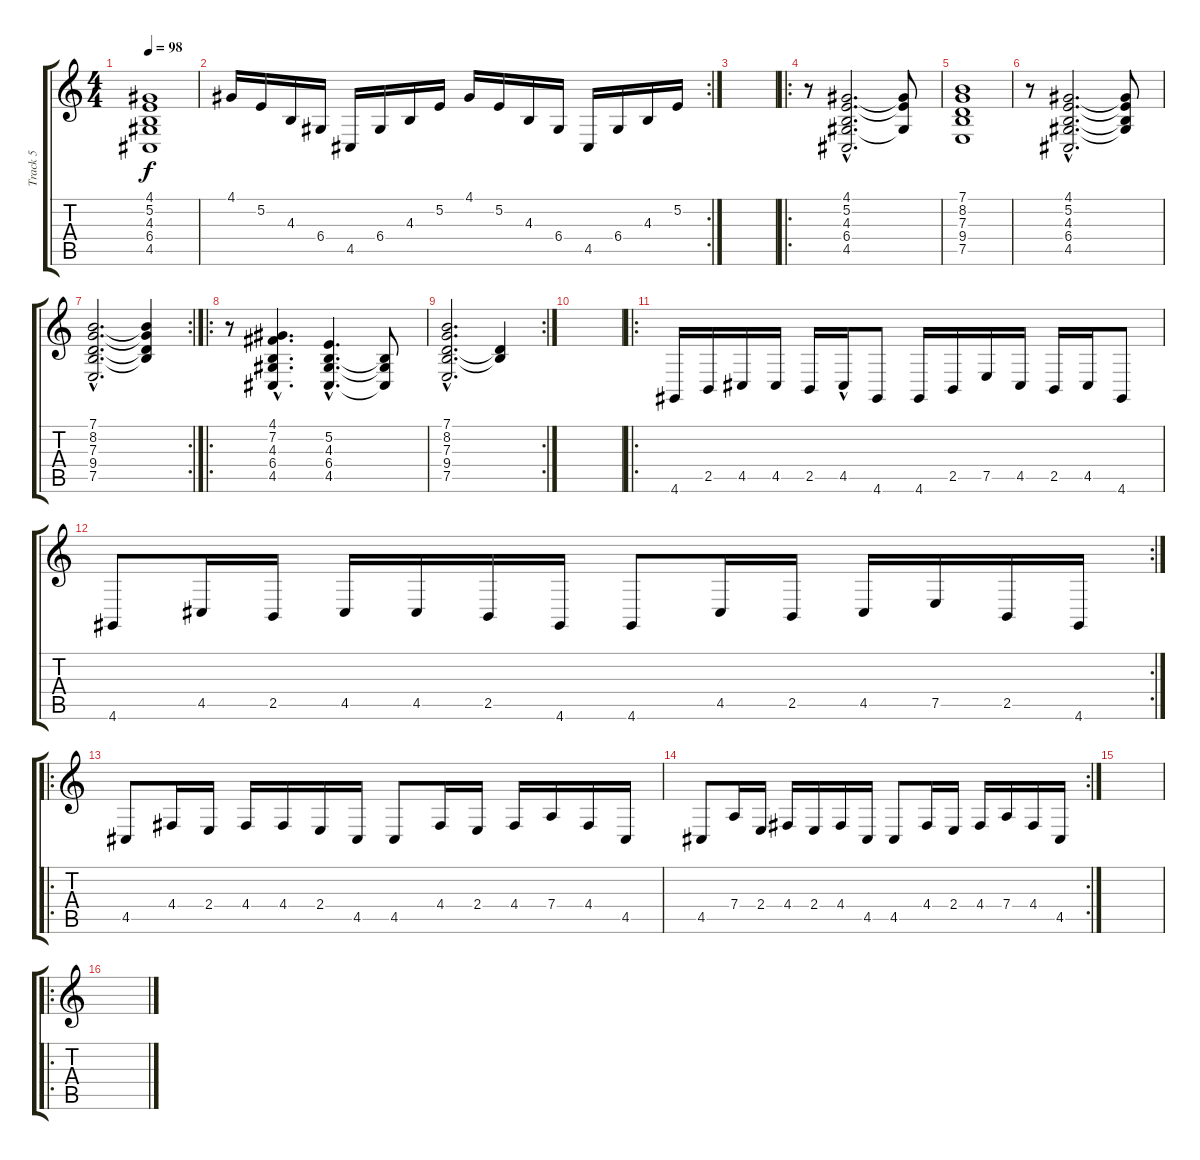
\track ("Track 5" "Track 5") {instrument fx1rain}
\staff {score tabs}
\tuning (E4 B3 G3 D3 A2 E2) {hide}
\ts (4 4)
\tempo 98
\clef g2
\ks c
(4.1 5.2 4.3 6.4 4.5).1{dy f instrument fx1rain} |
\rc 2
4.1.16 5.2.16 4.3.16 6.4.16 4.5.16 6.4.16 4.3.16 5.2.16 4.1.16 5.2.16 4.3.16 6.4.16 4.5.16 6.4.16 4.3.16 5.2.16 |
|
\ro
r.8 (4.1{hac} 5.2{hac} 4.3{hac} 6.4{hac} 4.5{hac}).2{d} (4.1{t} 5.2{t} 6.4{t}).8 |
(7.1 8.2 7.3 9.4 7.5).1 |
r.8 (4.1{hac} 5.2{hac} 4.3{hac} 6.4{hac} 4.5{hac}).2{d} (4.1{t} 5.2{t} 4.3{t} 6.4{t}).8 |
\rc 2
(7.1{hac} 8.2{hac} 7.3{hac} 9.4{hac} 7.5{hac}).2{d} (7.1{t} 8.2{t} 7.3{t} 9.4{t}).4 |
\ro
r.8 (4.1{hac} 7.2{hac} 4.3{hac} 6.4{hac} 4.5{hac}).4{d} (5.2{hac} 4.3{hac} 6.4{hac} 4.5{hac}).4{d} (4.3{t} 6.4{t} 4.5{t}).8 |
\rc 2
(7.1{hac} 8.2{hac} 7.3{hac} 9.4{hac} 7.5{hac}).2{d} (7.3{t} 9.4{t}).4 |
|
\ro
4.6.16 2.5.16 4.5.16 4.5.16 2.5.16 4.5{hac}.16 4.6.8 4.6.16 2.5.16 7.5.16 4.5.16 2.5.16 4.5.16 4.6.8 |
\rc 2
4.6.8 4.5.16 2.5.16 4.5.16 4.5.16 2.5.16 4.6.16 4.6.8 4.5.16 2.5.16 4.5.16 7.5.16 2.5.16 4.6.16 |
\ro
4.5.8 4.4.16 2.4.16 4.4.16 4.4.16 2.4.16 4.5.16 4.5.8 4.4.16 2.4.16 4.4.16 7.4.16 4.4.16 4.5.16 |
\rc 2
4.5.8 7.4.16 2.4.16 4.4.16 2.4.16 4.4.16 4.5.16 4.5.8 4.4.16 2.4.16 4.4.16 7.4.16 4.4.16 4.5.16 |
|
\ro
